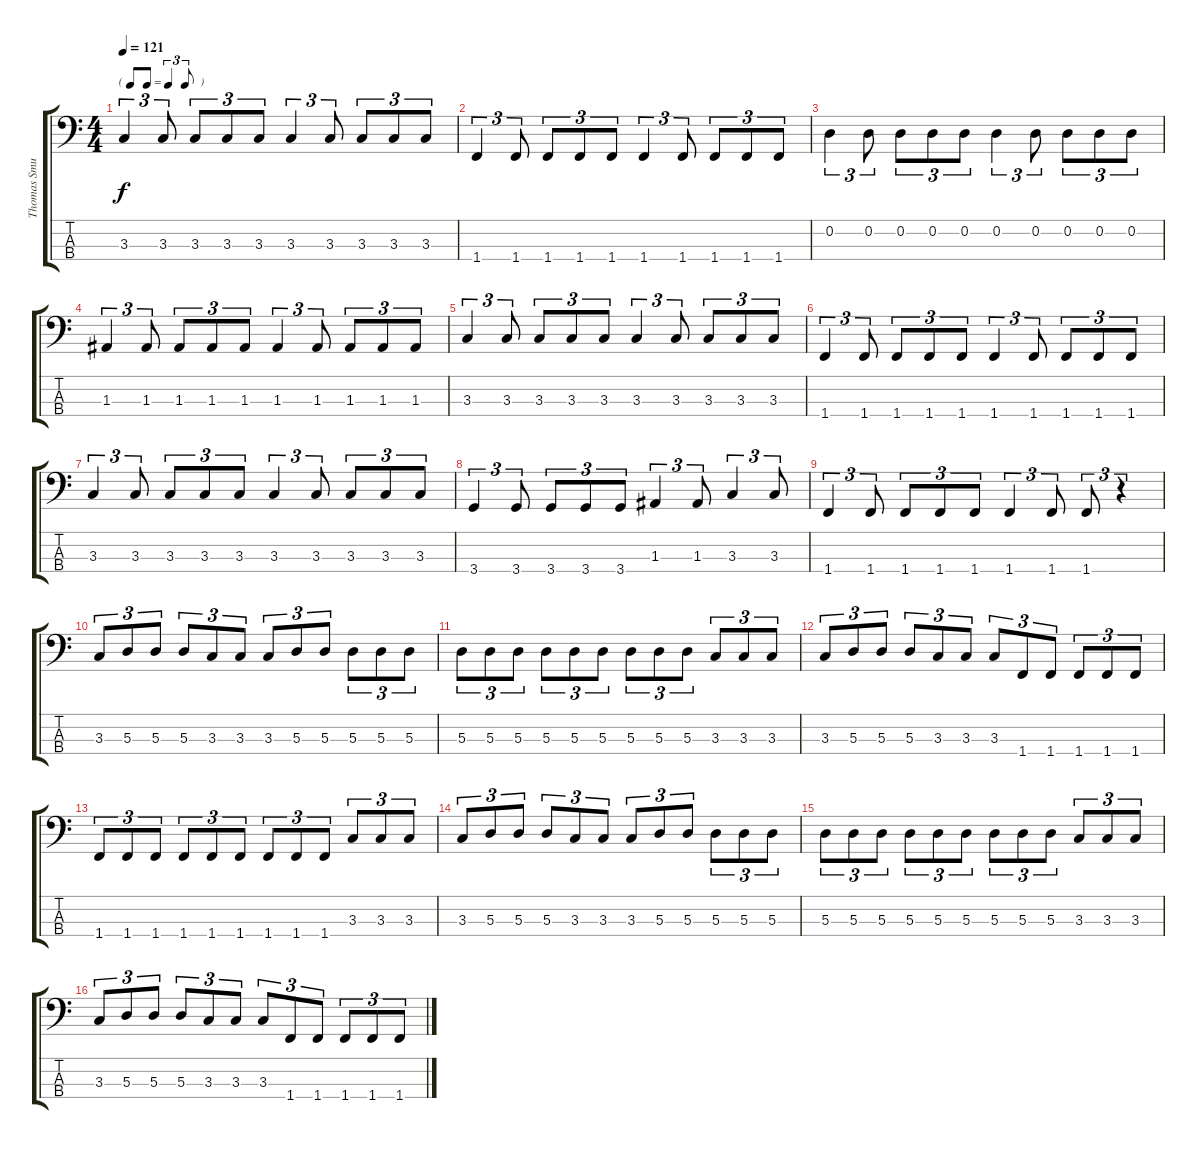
\track ("Thomas Smuszynski" "Thomas Smu") {instrument electricbassfinger}
\staff {score tabs}
\tuning (G2 D2 A1 E1) {hide}
\ts (4 4)
\tf triplet8th
\tempo 121
\clef f4
\ks c
3.3.4{tu (3 2) dy f} 3.3.8{tu (3 2)} 3.3.8{tu (3 2)} 3.3.8{tu (3 2)} 3.3.8{tu (3 2)} 3.3.4{tu (3 2)} 3.3.8{tu (3 2)} 3.3.8{tu (3 2)} 3.3.8{tu (3 2)} 3.3.8{tu (3 2)} |
1.4.4{tu (3 2)} 1.4.8{tu (3 2)} 1.4.8{tu (3 2)} 1.4.8{tu (3 2)} 1.4.8{tu (3 2)} 1.4.4{tu (3 2)} 1.4.8{tu (3 2)} 1.4.8{tu (3 2)} 1.4.8{tu (3 2)} 1.4.8{tu (3 2)} |
0.2.4{tu (3 2)} 0.2.8{tu (3 2)} 0.2.8{tu (3 2)} 0.2.8{tu (3 2)} 0.2.8{tu (3 2)} 0.2.4{tu (3 2)} 0.2.8{tu (3 2)} 0.2.8{tu (3 2)} 0.2.8{tu (3 2)} 0.2.8{tu (3 2)} |
1.3.4{tu (3 2)} 1.3.8{tu (3 2)} 1.3.8{tu (3 2)} 1.3.8{tu (3 2)} 1.3.8{tu (3 2)} 1.3.4{tu (3 2)} 1.3.8{tu (3 2)} 1.3.8{tu (3 2)} 1.3.8{tu (3 2)} 1.3.8{tu (3 2)} |
3.3.4{tu (3 2)} 3.3.8{tu (3 2)} 3.3.8{tu (3 2)} 3.3.8{tu (3 2)} 3.3.8{tu (3 2)} 3.3.4{tu (3 2)} 3.3.8{tu (3 2)} 3.3.8{tu (3 2)} 3.3.8{tu (3 2)} 3.3.8{tu (3 2)} |
1.4.4{tu (3 2)} 1.4.8{tu (3 2)} 1.4.8{tu (3 2)} 1.4.8{tu (3 2)} 1.4.8{tu (3 2)} 1.4.4{tu (3 2)} 1.4.8{tu (3 2)} 1.4.8{tu (3 2)} 1.4.8{tu (3 2)} 1.4.8{tu (3 2)} |
3.3.4{tu (3 2)} 3.3.8{tu (3 2)} 3.3.8{tu (3 2)} 3.3.8{tu (3 2)} 3.3.8{tu (3 2)} 3.3.4{tu (3 2)} 3.3.8{tu (3 2)} 3.3.8{tu (3 2)} 3.3.8{tu (3 2)} 3.3.8{tu (3 2)} |
3.4.4{tu (3 2)} 3.4.8{tu (3 2)} 3.4.8{tu (3 2)} 3.4.8{tu (3 2)} 3.4.8{tu (3 2)} 1.3.4{tu (3 2)} 1.3.8{tu (3 2)} 3.3.4{tu (3 2)} 3.3.8{tu (3 2)} |
1.4.4{tu (3 2)} 1.4.8{tu (3 2)} 1.4.8{tu (3 2)} 1.4.8{tu (3 2)} 1.4.8{tu (3 2)} 1.4.4{tu (3 2)} 1.4.8{tu (3 2)} 1.4.8{tu (3 2)} r.4{tu (3 2)} |
3.3.8{tu (3 2)} 5.3.8{tu (3 2)} 5.3.8{tu (3 2)} 5.3.8{tu (3 2)} 3.3.8{tu (3 2)} 3.3.8{tu (3 2)} 3.3.8{tu (3 2)} 5.3.8{tu (3 2)} 5.3.8{tu (3 2)} 5.3.8{tu (3 2)} 5.3.8{tu (3 2)} 5.3.8{tu (3 2)} |
5.3.8{tu (3 2)} 5.3.8{tu (3 2)} 5.3.8{tu (3 2)} 5.3.8{tu (3 2)} 5.3.8{tu (3 2)} 5.3.8{tu (3 2)} 5.3.8{tu (3 2)} 5.3.8{tu (3 2)} 5.3.8{tu (3 2)} 3.3.8{tu (3 2)} 3.3.8{tu (3 2)} 3.3.8{tu (3 2)} |
3.3.8{tu (3 2)} 5.3.8{tu (3 2)} 5.3.8{tu (3 2)} 5.3.8{tu (3 2)} 3.3.8{tu (3 2)} 3.3.8{tu (3 2)} 3.3.8{tu (3 2)} 1.4.8{tu (3 2)} 1.4.8{tu (3 2)} 1.4.8{tu (3 2)} 1.4.8{tu (3 2)} 1.4.8{tu (3 2)} |
1.4.8{tu (3 2)} 1.4.8{tu (3 2)} 1.4.8{tu (3 2)} 1.4.8{tu (3 2)} 1.4.8{tu (3 2)} 1.4.8{tu (3 2)} 1.4.8{tu (3 2)} 1.4.8{tu (3 2)} 1.4.8{tu (3 2)} 3.3.8{tu (3 2)} 3.3.8{tu (3 2)} 3.3.8{tu (3 2)} |
3.3.8{tu (3 2)} 5.3.8{tu (3 2)} 5.3.8{tu (3 2)} 5.3.8{tu (3 2)} 3.3.8{tu (3 2)} 3.3.8{tu (3 2)} 3.3.8{tu (3 2)} 5.3.8{tu (3 2)} 5.3.8{tu (3 2)} 5.3.8{tu (3 2)} 5.3.8{tu (3 2)} 5.3.8{tu (3 2)} |
5.3.8{tu (3 2)} 5.3.8{tu (3 2)} 5.3.8{tu (3 2)} 5.3.8{tu (3 2)} 5.3.8{tu (3 2)} 5.3.8{tu (3 2)} 5.3.8{tu (3 2)} 5.3.8{tu (3 2)} 5.3.8{tu (3 2)} 3.3.8{tu (3 2)} 3.3.8{tu (3 2)} 3.3.8{tu (3 2)} |
3.3.8{tu (3 2)} 5.3.8{tu (3 2)} 5.3.8{tu (3 2)} 5.3.8{tu (3 2)} 3.3.8{tu (3 2)} 3.3.8{tu (3 2)} 3.3.8{tu (3 2)} 1.4.8{tu (3 2)} 1.4.8{tu (3 2)} 1.4.8{tu (3 2)} 1.4.8{tu (3 2)} 1.4.8{tu (3 2)}
